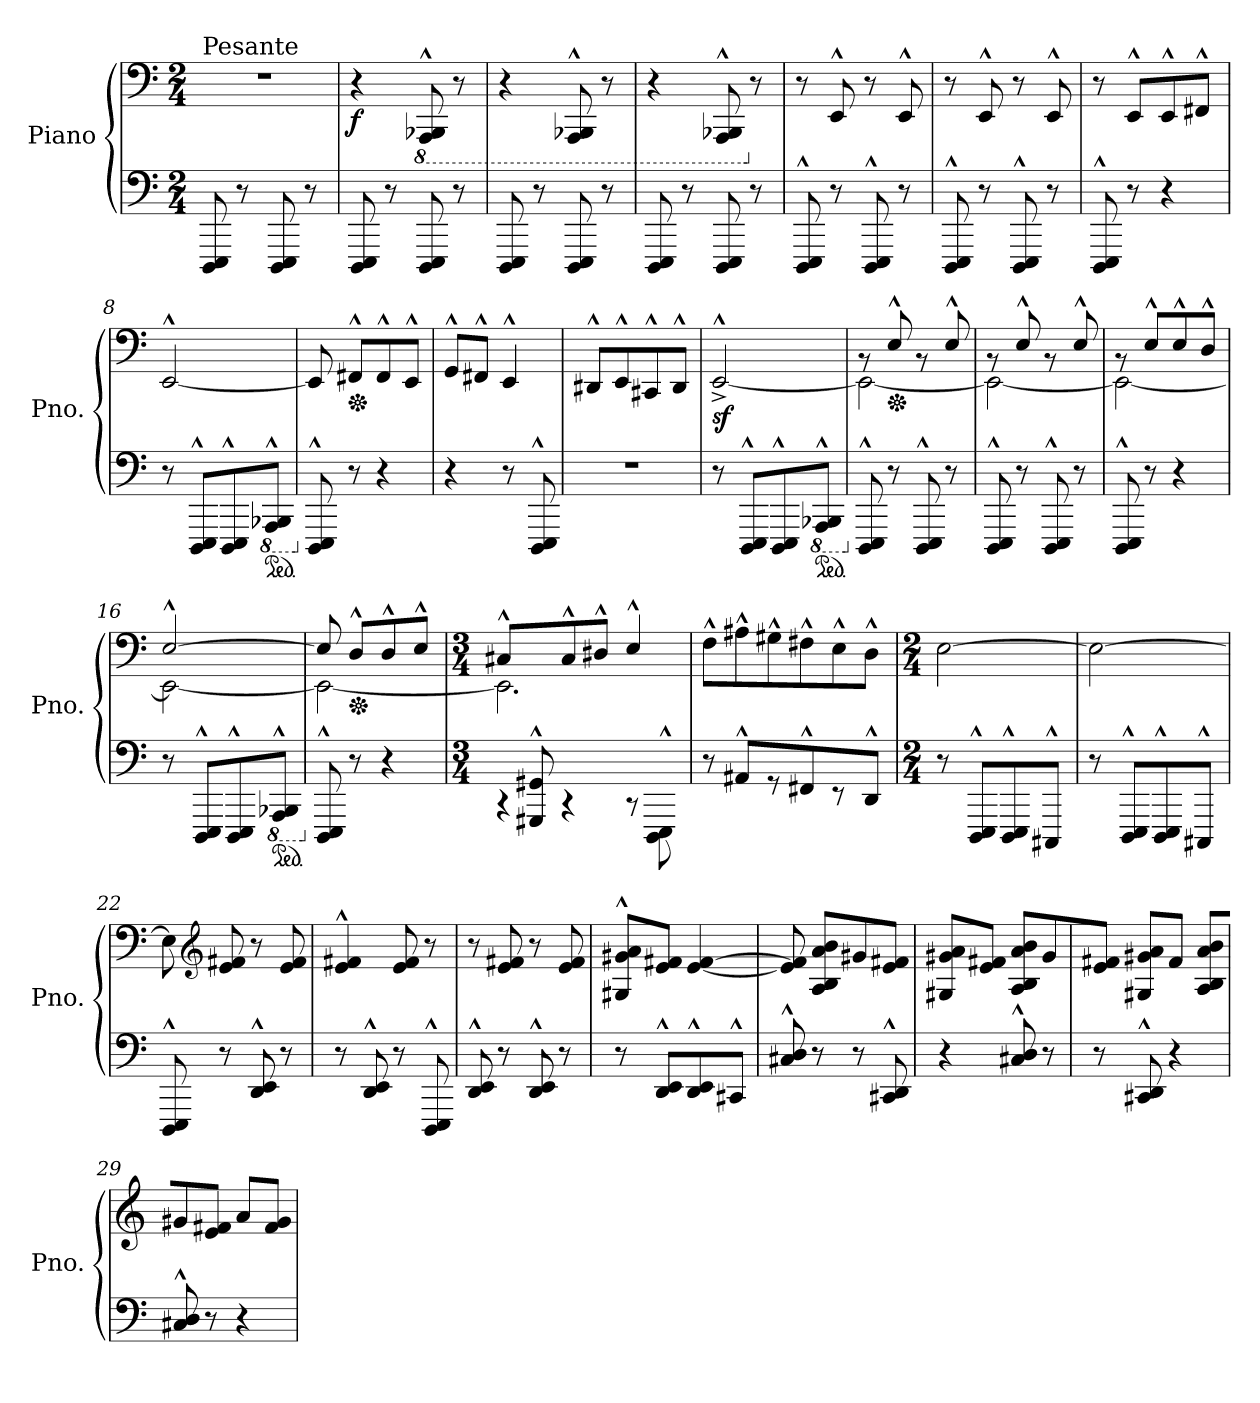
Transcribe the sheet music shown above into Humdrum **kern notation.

**kern	**kern	**dynam
*part1	*part1	*part1
*staff2	*staff1	*staff1/2
*I"Piano	*	*
*I'Pno.	*	*
*clefF4	*clefF4	*
*k[]	*k[]	*
*M2/4	*M2/4	*
*MM132	*MM132	*
=1	=1	=1
!	!LO:TX:a:t=Pesante	!
!	!	!LO:DY:a=2
!	!	!LO:DY:n=1:b=2
8DDD/ 8EEE/	2r	other-dynamics mf
8r	.	.
8DDD/ 8EEE/	.	.
8r	.	.
=2	=2	=2
!	!	!LO:DY:b
8DDD/ 8EEE/	4r	f
8r	.	.
*	*8ba	*
8DDD/ 8EEE/	8AAAA/^^ 8BBBB-X/^^	.
8r	8r	.
=3	=3	=3
8DDD/ 8EEE/	4r	.
8r	.	.
8DDD/ 8EEE/	8AAAA/^^ 8BBBB-X/^^	.
8r	8r	.
=4	=4	=4
8DDD/ 8EEE/	4r	.
8r	.	.
8DDD/ 8EEE/	8AAAA/^^ 8BBBB-X/^^	.
*	*X8ba	*
8r	8r	.
=5	=5	=5
8DDD/^^ 8EEE/^^	8r	.
8r	8EE^^/	.
8DDD/^^ 8EEE/^^	8r	.
8r	8EE^^/	.
=6	=6	=6
8DDD/^^ 8EEE/^^	8r	.
8r	8EE^^/	.
8DDD/^^ 8EEE/^^	8r	.
8r	8EE^^/	.
!!LO:LB:g=z
=7	=7	=7
8DDD/^^ 8EEE/^^	8r	.
8r	8EE^^/L	.
4r	8EE^^/	.
.	8FF#X^^/J	.
=8	=8	=8
8r	[2EE^^/	.
8DDD/^^ 8EEE/^^L	.	.
8DDD/^^ 8EEE/^^	.	.
*8ba	*	*
*ped	*	*
8AAAA/^^ 8BBBB-X/^^J	.	.
=9	=9	=9
*X8ba	*	*
8DDD/^^ 8EEE/^^	8EE/]	.
*	*Xped	*
8r	8FF#X^^/L	.
4r	8FF#^^/	.
.	8EE^^/J	.
=10	=10	=10
4r	8GG^^/L	.
.	8FF#X^^/J	.
8r	4EE^^/	.
8DDD/^^ 8EEE/^^	.	.
=11	=11	=11
2r	8DD#X^^/L	.
.	8EE^^/	.
.	8CC#X^^/	.
.	8DD#^^/J	.
=12	=12	=12
!	!	!LO:DY:a=2
8r	[2EE^^^/	sf
8DDD/^^ 8EEE/^^L	.	.
8DDD/^^ 8EEE/^^	.	.
*8ba	*	*
*ped	*	*
8AAAA/^^ 8BBBB-X/^^J	.	.
!!LO:LB:g=z
=13	=13	=13
*X8ba	*	*
*	*^	*
8DDD/^^ 8EEE/^^	8rBB	2EE\_	.
*	*Xped	*	*
8r	8E^^/	.	.
8DDD/^^ 8EEE/^^	8rBB	.	.
8r	8E^^/	.	.
=14	=14	=14	=14
8DDD/^^ 8EEE/^^	8rBB	2EE\_	.
8r	8E^^/	.	.
8DDD/^^ 8EEE/^^	8rBB	.	.
8r	8E^^/	.	.
=15	=15	=15	=15
8DDD/^^ 8EEE/^^	8rBB	2EE\_	.
8r	8E^^/L	.	.
4r	8E^^/	.	.
.	8D^^/J	.	.
=16	=16	=16	=16
8r	[2E^^/	2EE\_	.
8DDD/^^ 8EEE/^^L	.	.	.
8DDD/^^ 8EEE/^^	.	.	.
*8ba	*	*	*
*ped	*	*	*
8AAAA/^^ 8BBBB-X/^^J	.	.	.
=17	=17	=17	=17
*X8ba	*	*	*
8DDD/^^ 8EEE/^^	8E/]	2EE\_	.
*	*Xped	*	*
8r	8D^^/L	.	.
4r	8D^^/	.	.
.	8E^^/J	.	.
=18	=18	=18	=18
*M3/4	*M3/4	*	*
*^	*	*	*
8ryy	4rCC	8C#X^^/L	2.EE\]	.
8GGG#X/^^ 8GG#X/^^	.	8ryy	.	.
2ryy	4rCC	8C#^^/	.	.
.	.	8D#X^^/J	.	.
.	8rCC	4E^^/	.	.
.	8DDD\^^ 8EEE\^^	.	.	.
*v	*v	*	*	*
*	*v	*v	*
!!LO:LB:g=z
=19	=19	=19
8r	8F^^\L	.
8AA#X^^/L	8A#X^^\	.
8r	8G#X^^\	.
8FF#X^^/	8F#X^^\	.
8r	8E^^\	.
8DD^^/J	8D^^\J	.
=20	=20	=20
*M2/4	*M2/4	*
8r	[2E\	.
8DDD/^^ 8EEE/^^L	.	.
8DDD/^^ 8EEE/^^	.	.
8CCC#X^^/J	.	.
=21	=21	=21
8r	2E\_	.
8DDD/^^ 8EEE/^^L	.	.
8DDD/^^ 8EEE/^^	.	.
8CCC#X^^/J	.	.
=22	=22	=22
8DDD/^^ 8EEE/^^	8E\]	.
*	*clefG2	*
8r	8e/ 8f#X/	.
8DD/^^ 8EE/^^	8r	.
8r	8e/ 8f#/	.
=23	=23	=23
8r	4e/^^ 4f#X/^^	.
8DD/^^ 8EE/^^	.	.
8r	8e/ 8f#/	.
8DDD/^^ 8EEE/^^	8r	.
!!LO:LB:g=z
=24	=24	=24
8DD/^^ 8EE/^^	8r	.
8r	8e/ 8f#X/	.
8DD/^^ 8EE/^^	8r	.
8r	8e/ 8f#/	.
=25	=25	=25
8r	8G#X/^^ 8g#X/^^ 8a/^^L	.
8DD/^^ 8EE/^^L	8e/ 8f#X/J	.
8DD/^^ 8EE/^^	[4e/ [4f#/	.
8CC#X^^/J	.	.
=26	=26	=26
8C#X/^^ 8D/^^	8e/] 8f#/]	.
8r	8A/ 8B/ 8a/ 8b/L	.
8r	8g#X/	.
8CC#X/^^ 8DD/^^	8e/ 8f#X/J	.
=27	=27	=27
4r	8G#X/ 8g#X/ 8a/L	.
.	8e/ 8f#X/J	.
8C#X/^^ 8D/^^	8A/ 8B/ 8a/ 8b/L	.
8r	8g#/	.
=28	=28	=28
8r	8e/ 8f#X/J	.
8CC#X/^^ 8DD/^^	8G#X/ 8g#X/ 8a/L	.
4r	8f#/J	.
.	8A/ 8B/ 8a/ 8b/L	.
=29	=29	=29
8C#X/^^ 8D/^^	8g#X/	.
8r	8e/ 8f#X/J	.
4r	8a/L	.
.	8f#/ 8g#/J	.
=	=	=
*-	*-	*-
